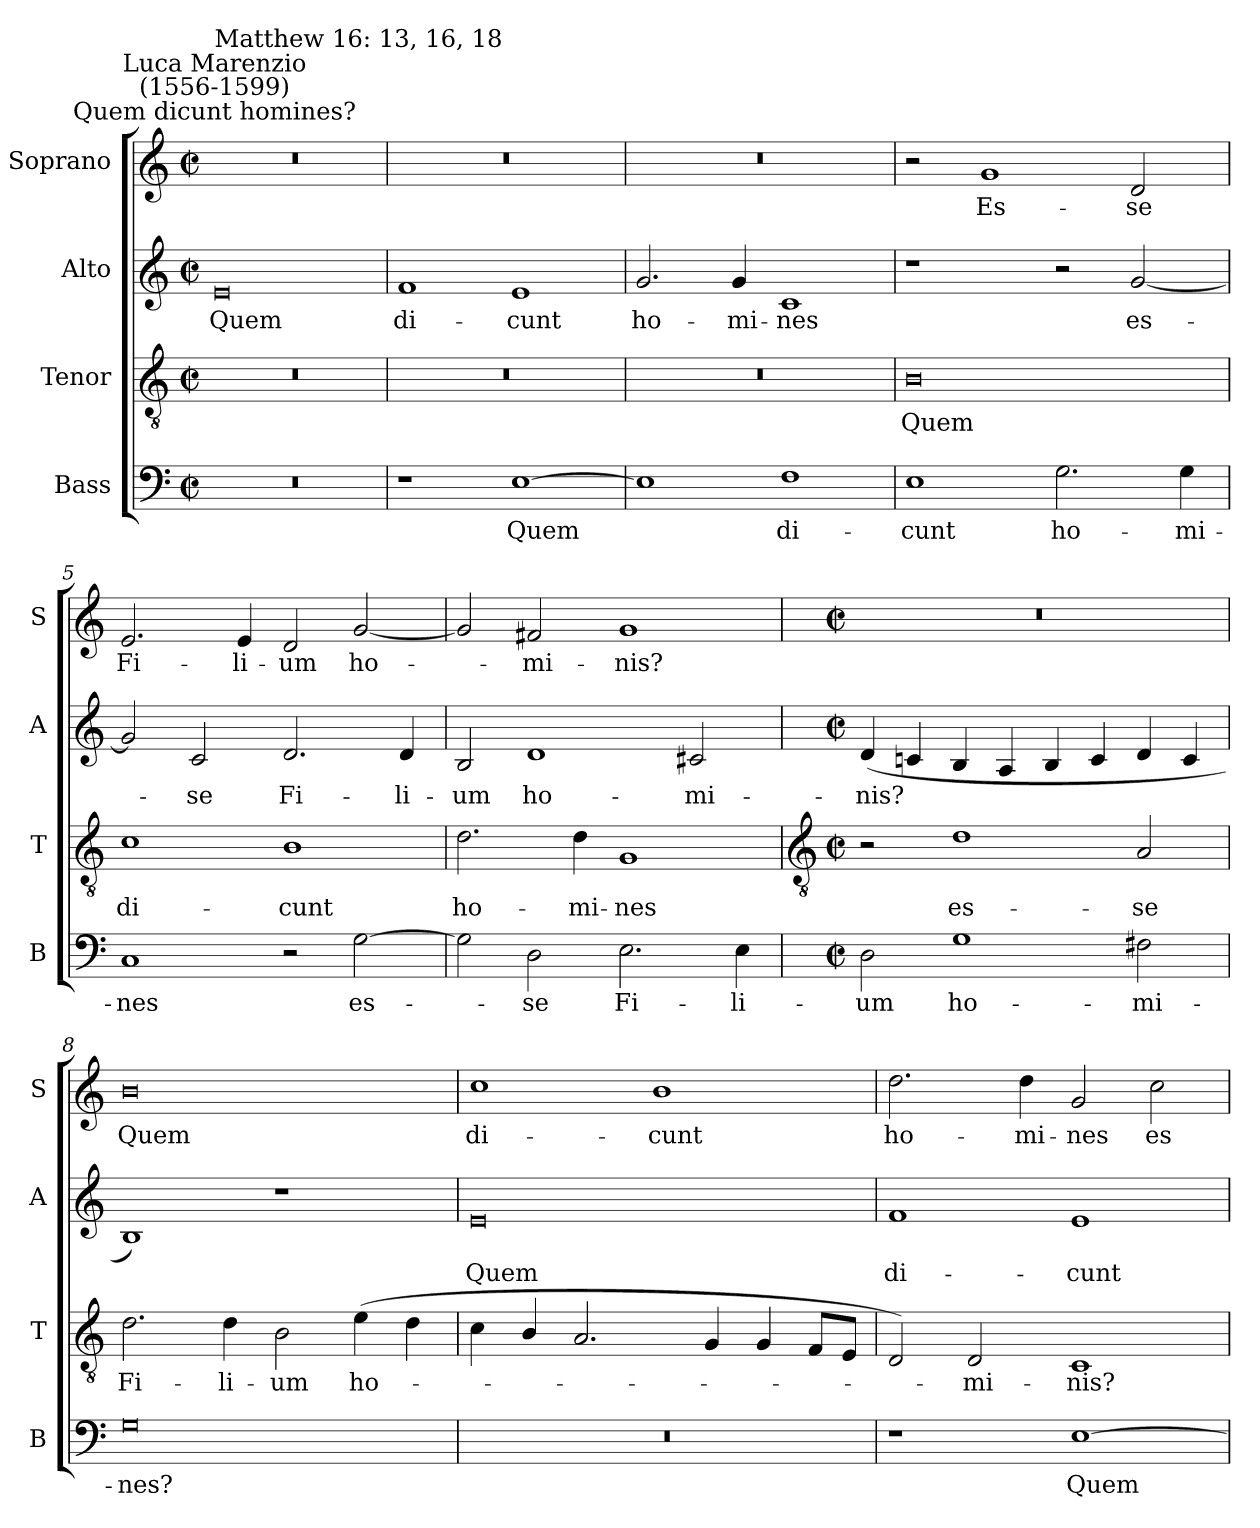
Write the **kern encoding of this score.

**kern	**text	**kern	**text	**kern	**text	**kern	**text
*part4	*part4	*part3	*part3	*part2	*part2	*part1	*part1
*staff4	*staff4	*staff3	*staff3	*staff2	*staff2	*staff1	*staff1
*I"Bass	*	*I"Tenor	*	*I"Alto	*	*I"Soprano	*
*I'B	*	*I'T	*	*I'A	*	*I'S	*
*clefF4	*	*clefGv2	*	*clefG2	*	*clefG2	*
*k[]	*	*k[]	*	*k[]	*	*k[]	*
*C:	*	*C:	*	*C:	*	*C:	*
*M4/2	*	*M4/2	*	*M4/2	*	*M4/2	*
*met(c|)	*	*met(c|)	*	*met(c|)	*	*met(c|)	*
=1	=1	=1	=1	=1	=1	=1	=1
!	!	!	!	!	!	!LO:TX:a:cj:t=Quem dicunt homines?	!
!	!	!	!	!	!	!LO:TX:a:cj:t=Luca Marenzio\n(1556-1599)	!
!	!	!	!	!	!	!LO:TX:a:t=Matthew 16&colon; 13, 16, 18	!
!	!	!	!	!	!LO:LY:b	!	!
0r	.	0r	.	0e	Quem	0r	.
=2	=2	=2	=2	=2	=2	=2	=2
!	!	!	!	!	!LO:LY:b	!	!
1r	.	0r	.	1f	di-	0r	.
!	!LO:LY:b	!	!	!	!LO:LY:b	!	!
[1E	Quem	.	.	1e	-cunt	.	.
=3	=3	=3	=3	=3	=3	=3	=3
!	!	!	!	!	!LO:LY:b	!	!
1E]	.	0r	.	2.g	ho-	0r	.
!	!	!	!	!	!LO:LY:b	!	!
.	.	.	.	4g	-mi-	.	.
!	!LO:LY:b	!	!	!	!LO:LY:b	!	!
1F	di-	.	.	1c	-nes	.	.
=4	=4	=4	=4	=4	=4	=4	=4
!	!LO:LY:b	!	!LO:LY:b	!	!	!	!
1E	-cunt	0B	Quem	1r	.	2r	.
!	!	!	!	!	!	!	!LO:LY:b
.	.	.	.	.	.	1g	Es-
!	!LO:LY:b	!	!	!	!	!	!
2.G	ho-	.	.	2r	.	.	.
!	!	!	!	!	!LO:LY:b	!	!LO:LY:b
.	.	.	.	[2g	es-	2d	-se
!	!LO:LY:b	!	!	!	!	!	!
4G	-mi-	.	.	.	.	.	.
=5	=5	=5	=5	=5	=5	=5	=5
!	!LO:LY:b	!	!LO:LY:b	!	!	!	!LO:LY:b
1C	-nes	1c	di-	2g]	.	2.e	Fi-
!	!	!	!	!	!LO:LY:b	!	!
.	.	.	.	2c	se	.	.
!	!	!	!	!	!	!	!LO:LY:b
.	.	.	.	.	.	4e	-li-
!	!	!	!LO:LY:b	!	!LO:LY:b	!	!LO:LY:b
2r	.	1B	-cunt	2.d	Fi-	2d	-um
!	!LO:LY:b	!	!	!	!	!	!LO:LY:b
[2G	es-	.	.	.	.	[2g	ho-
!	!	!	!	!	!LO:LY:b	!	!
.	.	.	.	4d	-li-	.	.
=6	=6	=6	=6	=6	=6	=6	=6
!	!	!	!LO:LY:b	!	!LO:LY:b	!	!
2G]	.	2.d	ho-	2B	-um	2g]	.
!	!LO:LY:b	!	!	!	!LO:LY:b	!	!LO:LY:b
2D	se	.	.	1d	ho-	2f#X	mi-
!	!	!	!LO:LY:b	!	!	!	!
.	.	4d	-mi-	.	.	.	.
!	!LO:LY:b	!	!LO:LY:b	!	!	!	!LO:LY:b
2.E	Fi-	1G	-nes	.	.	1g	-nis?
!	!	!	!	!	!LO:LY:b	!	!
.	.	.	.	2c#X	-mi-	.	.
!	!LO:LY:b	!	!	!	!	!	!
4E	-li-	.	.	.	.	.	.
!!LO:LB:g=z
=7	=7	=7	=7	=7	=7	=7	=7
*	*	*clefGv2	*	*	*	*	*
*M4/2	*	*M4/2	*	*M4/2	*	*M4/2	*
*met(c|)	*	*met(c|)	*	*met(c|)	*	*met(c|)	*
!	!LO:LY:b	!	!	!	!LO:LY:b	!	!
2D	-um	2r	.	(<4d	-nis?	0r	.
.	.	.	.	4cn	.	.	.
!	!LO:LY:b	!	!LO:LY:b	!	!	!	!
1G	ho-	1d	es-	4B	.	.	.
.	.	.	.	4A	.	.	.
.	.	.	.	4B	.	.	.
.	.	.	.	4c	.	.	.
!	!LO:LY:b	!	!LO:LY:b	!	!	!	!
2F#X	-mi-	2A	-se	4d	.	.	.
.	.	.	.	4c	.	.	.
=8	=8	=8	=8	=8	=8	=8	=8
!	!LO:LY:b	!	!LO:LY:b	!	!	!	!LO:LY:b
0G	-nes?	2.d	Fi-	1B)	.	0b	Quem
!	!	!	!LO:LY:b	!	!	!	!
.	.	4d	-li-	.	.	.	.
!	!	!	!LO:LY:b	!	!	!	!
.	.	2B	-um	1r	.	.	.
!	!	!	!LO:LY:b	!	!	!	!
.	.	(>4e	ho-	.	.	.	.
.	.	4d	.	.	.	.	.
=9	=9	=9	=9	=9	=9	=9	=9
!	!	!	!	!	!LO:LY:b	!	!LO:LY:b
0r	.	4c	.	0e	Quem	1cc	di-
.	.	4B/	.	.	.	.	.
.	.	2.A	.	.	.	.	.
!	!	!	!	!	!	!	!LO:LY:b
.	.	.	.	.	.	1b	-cunt
.	.	4G	.	.	.	.	.
.	.	4G	.	.	.	.	.
.	.	8FL	.	.	.	.	.
.	.	8EJ	.	.	.	.	.
=10	=10	=10	=10	=10	=10	=10	=10
!	!	!	!	!	!LO:LY:b	!	!LO:LY:b
1r	.	2D)	.	1f	di-	2.dd	ho-
!	!	!	!LO:LY:b	!	!	!	!
.	.	2D	mi-	.	.	.	.
!	!	!	!	!	!	!	!LO:LY:b
.	.	.	.	.	.	4dd	-mi-
!	!LO:LY:b	!	!LO:LY:b	!	!LO:LY:b	!	!LO:LY:b
[1E	Quem	1C	-nis?	1e	-cunt	2g	-nes
!	!	!	!	!	!	!	!LO:LY:b
.	.	.	.	.	.	2cc	es-
=	=	=	=	=	=	=	=
*-	*-	*-	*-	*-	*-	*-	*-
